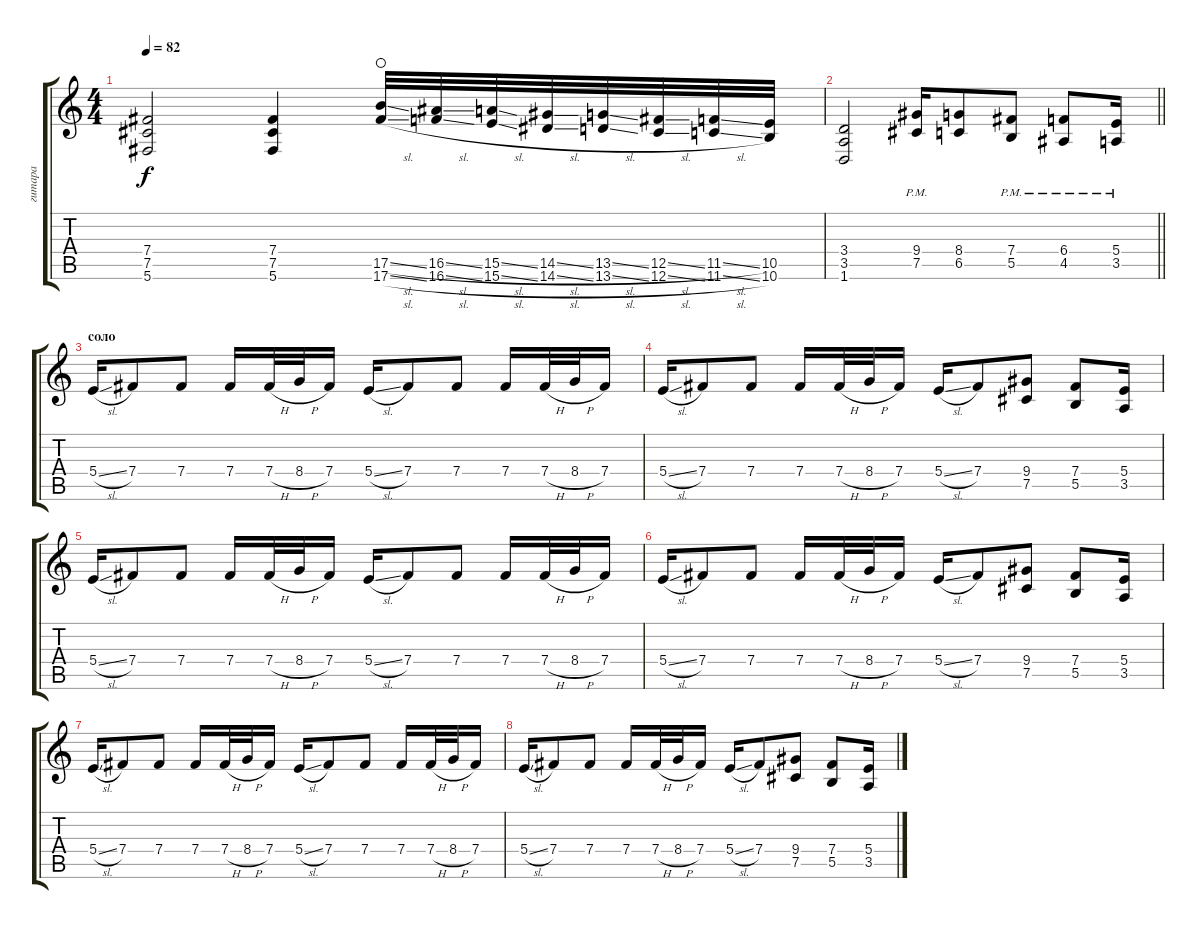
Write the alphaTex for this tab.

\track ("гитара" "гитара") {instrument overdrivenguitar}
\staff {score tabs}
\tuning (Db4 Ab3 E3 B2 Gb2 Db2) {hide}
\ts (4 4)
\tempo 82
\clef g2
\ks c
(7.4 7.5 5.6).2{dy f} (7.4 7.5 5.6).4 (17.5{sl} 17.6{sl}).32{waho} (16.5{sl} 16.6{sl}).32 (15.5{sl} 15.6{sl}).32 (14.5{sl} 14.6{sl}).32 (13.5{sl} 13.6{sl}).32 (12.5{sl} 12.6{sl}).32 (11.5{sl} 11.6{sl}).32 (10.5 10.6).32 |
\barLineRight lightlight
(3.4 3.5 1.6).2 (9.4{pm} 7.5{pm}).16 (8.4 6.5).8 (7.4{pm} 5.5{pm}).8 (6.4{pm} 4.5{pm}).8 (5.4{pm} 3.5{pm}).16 |
\section ("" "соло")
5.4{sl}.16 7.4.8 7.4.8 7.4.16 7.4{h}.32 8.4{h}.32 7.4.16 5.4{sl}.16 7.4.8 7.4.8 7.4.16 7.4{h}.32 8.4{h}.32 7.4.16 |
5.4{sl}.16 7.4.8 7.4.8 7.4.16 7.4{h}.32 8.4{h}.32 7.4.16 5.4{sl}.16 7.4.8 (9.4 7.5).8 (7.4 5.5).8 (5.4 3.5).16 |
5.4{sl}.16 7.4.8 7.4.8 7.4.16 7.4{h}.32 8.4{h}.32 7.4.16 5.4{sl}.16 7.4.8 7.4.8 7.4.16 7.4{h}.32 8.4{h}.32 7.4.16 |
5.4{sl}.16 7.4.8 7.4.8 7.4.16 7.4{h}.32 8.4{h}.32 7.4.16 5.4{sl}.16 7.4.8 (9.4 7.5).8 (7.4 5.5).8 (5.4 3.5).16 |
5.4{sl}.16 7.4.8 7.4.8 7.4.16 7.4{h}.32 8.4{h}.32 7.4.16 5.4{sl}.16 7.4.8 7.4.8 7.4.16 7.4{h}.32 8.4{h}.32 7.4.16 |
5.4{sl}.16 7.4.8 7.4.8 7.4.16 7.4{h}.32 8.4{h}.32 7.4.16 5.4{sl}.16 7.4.8 (9.4 7.5).8 (7.4 5.5).8 (5.4 3.5).16
